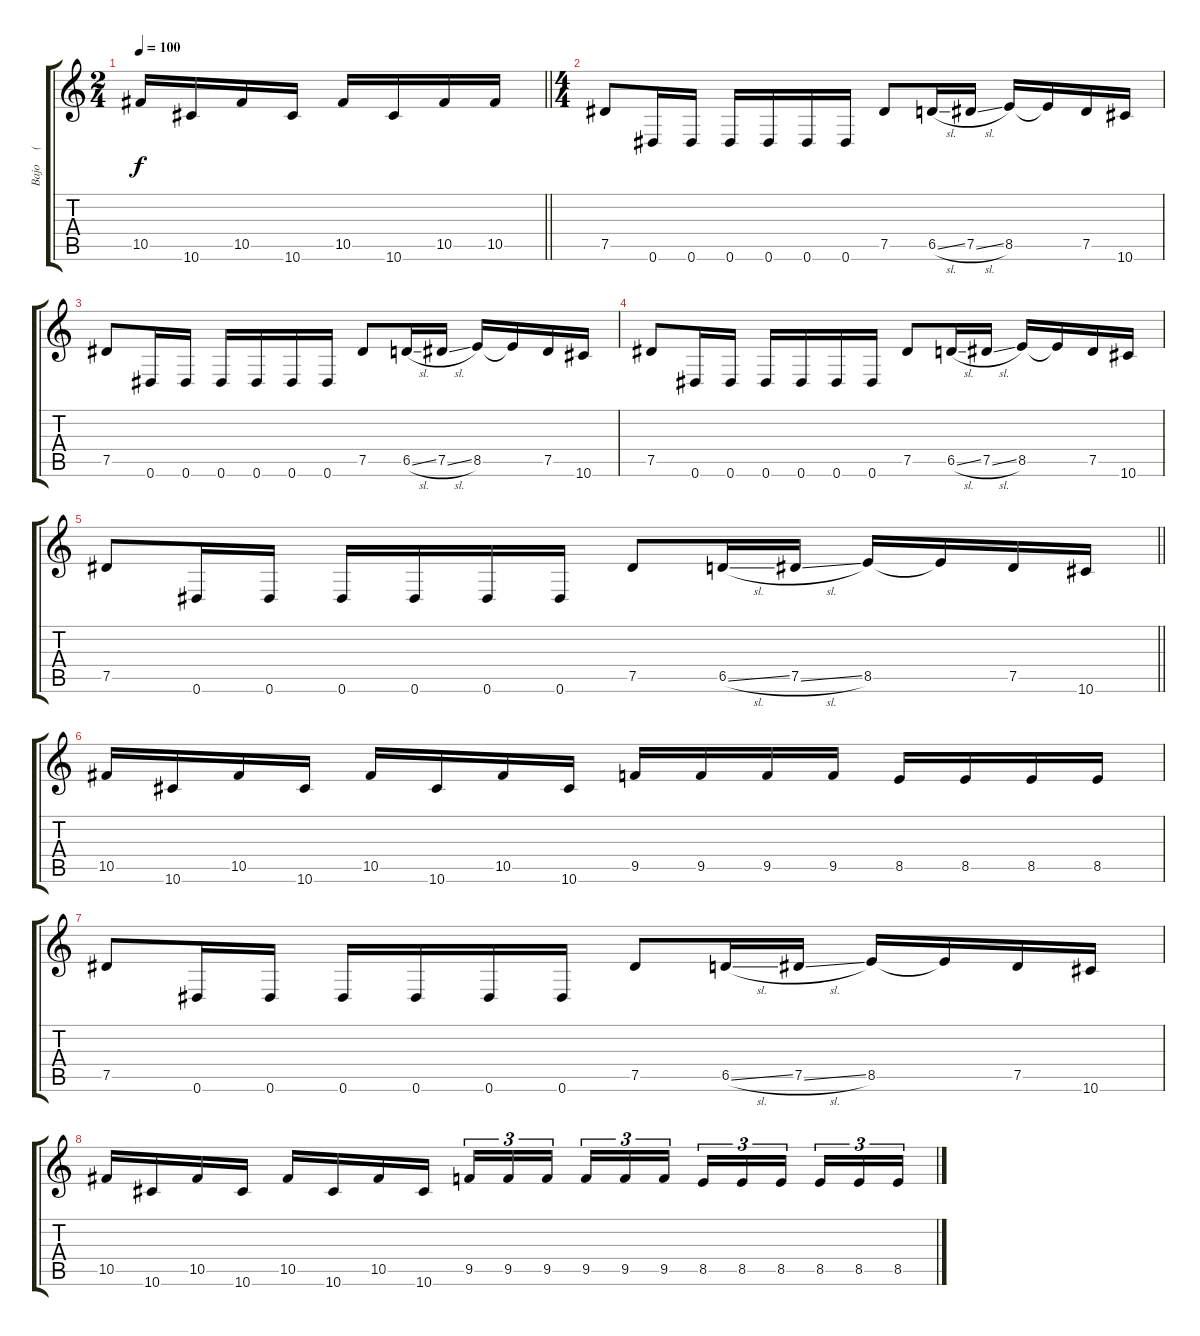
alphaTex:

\track ("Bajo     (Rodrigo)" "Bajo     (") {instrument electricbasspick}
\staff {score tabs}
\tuning (Eb4 Bb3 Gb3 Db3 Ab2 Eb2) {hide}
\ts (2 4)
\tempo 100
\clef g2
\barLineRight lightlight
\ks c
10.5.16{dy f} 10.6.16 10.5.16 10.6.16 10.5.16 10.6.16 10.5.16 10.5.16 |
\ts (4 4)
7.5.8 0.6.16 0.6.16 0.6.16 0.6.16 0.6.16 0.6.16 7.5.8 6.5{sl}.16 7.5{sl}.16 8.5.16 8.5{t}.16 7.5.16 10.6.16 |
7.5.8 0.6.16 0.6.16 0.6.16 0.6.16 0.6.16 0.6.16 7.5.8 6.5{sl}.16 7.5{sl}.16 8.5.16 8.5{t}.16 7.5.16 10.6.16 |
7.5.8 0.6.16 0.6.16 0.6.16 0.6.16 0.6.16 0.6.16 7.5.8 6.5{sl}.16 7.5{sl}.16 8.5.16 8.5{t}.16 7.5.16 10.6.16 |
\barLineRight lightlight
7.5.8 0.6.16 0.6.16 0.6.16 0.6.16 0.6.16 0.6.16 7.5.8 6.5{sl}.16 7.5{sl}.16 8.5.16 8.5{t}.16 7.5.16 10.6.16 |
10.5.16 10.6.16 10.5.16 10.6.16 10.5.16 10.6.16 10.5.16 10.6.16 9.5.16 9.5.16 9.5.16 9.5.16 8.5.16 8.5.16 8.5.16 8.5.16 |
7.5.8 0.6.16 0.6.16 0.6.16 0.6.16 0.6.16 0.6.16 7.5.8 6.5{sl}.16 7.5{sl}.16 8.5.16 8.5{t}.16 7.5.16 10.6.16 |
10.5.16 10.6.16 10.5.16 10.6.16 10.5.16 10.6.16 10.5.16 10.6.16 9.5.16{tu (3 2)} 9.5.16{tu (3 2)} 9.5.16{tu (3 2)} 9.5.16{tu (3 2)} 9.5.16{tu (3 2)} 9.5.16{tu (3 2)} 8.5.16{tu (3 2)} 8.5.16{tu (3 2)} 8.5.16{tu (3 2)} 8.5.16{tu (3 2)} 8.5.16{tu (3 2)} 8.5.16{tu (3 2)}
